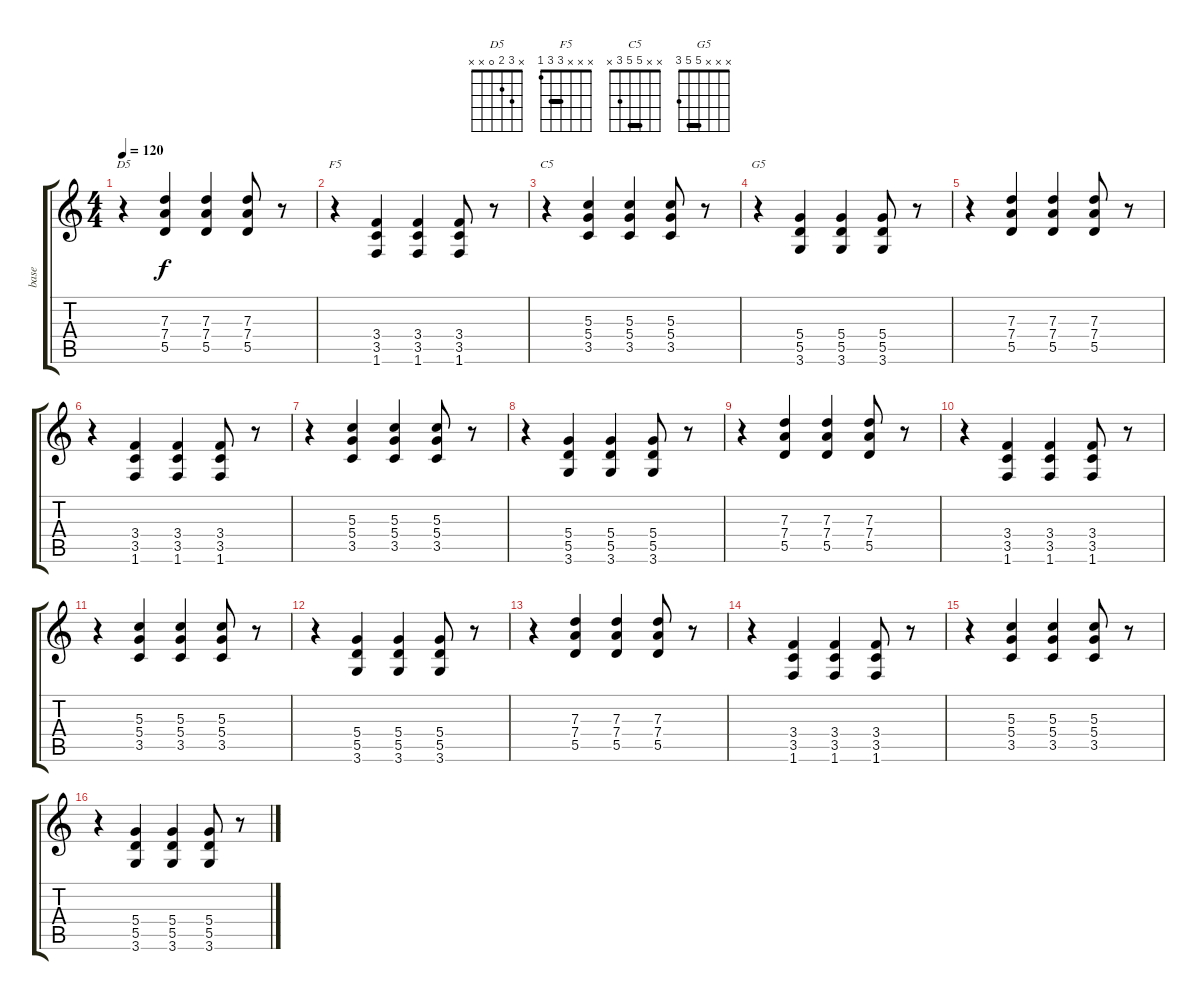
\track ("base" "base") {instrument distortionguitar}
\staff {score tabs}
\tuning (E4 B3 G3 D3 A2 E2) {hide}
\chord ("D5" x 3 2 0 x x)
\chord ("F5" x x x 3 3 1) {barre 3}
\chord ("C5" x x 5 5 3 x) {barre 5}
\chord ("G5" x x x 5 5 3) {barre 5}
\ts (4 4)
\tempo 120
\clef g2
\ks c
r.4{ch "D5" dy f} (7.3 7.4 5.5).4 (7.3 7.4 5.5).4 (7.3 7.4 5.5).8 r.8 |
r.4{ch "F5"} (3.4 3.5 1.6).4 (3.4 3.5 1.6).4 (3.4 3.5 1.6).8 r.8 |
r.4{ch "C5"} (5.3 5.4 3.5).4 (5.3 5.4 3.5).4 (5.3 5.4 3.5).8 r.8 |
r.4{ch "G5"} (5.4 5.5 3.6).4 (5.4 5.5 3.6).4 (5.4 5.5 3.6).8 r.8 |
r.4 (7.3 7.4 5.5).4 (7.3 7.4 5.5).4 (7.3 7.4 5.5).8 r.8 |
r.4 (3.4 3.5 1.6).4 (3.4 3.5 1.6).4 (3.4 3.5 1.6).8 r.8 |
r.4 (5.3 5.4 3.5).4 (5.3 5.4 3.5).4 (5.3 5.4 3.5).8 r.8 |
r.4 (5.4 5.5 3.6).4 (5.4 5.5 3.6).4 (5.4 5.5 3.6).8 r.8 |
r.4 (7.3 7.4 5.5).4 (7.3 7.4 5.5).4 (7.3 7.4 5.5).8 r.8 |
r.4 (3.4 3.5 1.6).4 (3.4 3.5 1.6).4 (3.4 3.5 1.6).8 r.8 |
r.4 (5.3 5.4 3.5).4 (5.3 5.4 3.5).4 (5.3 5.4 3.5).8 r.8 |
r.4 (5.4 5.5 3.6).4 (5.4 5.5 3.6).4 (5.4 5.5 3.6).8 r.8 |
r.4 (7.3 7.4 5.5).4 (7.3 7.4 5.5).4 (7.3 7.4 5.5).8 r.8 |
r.4 (3.4 3.5 1.6).4 (3.4 3.5 1.6).4 (3.4 3.5 1.6).8 r.8 |
r.4 (5.3 5.4 3.5).4 (5.3 5.4 3.5).4 (5.3 5.4 3.5).8 r.8 |
r.4 (5.4 5.5 3.6).4 (5.4 5.5 3.6).4 (5.4 5.5 3.6).8 r.8
